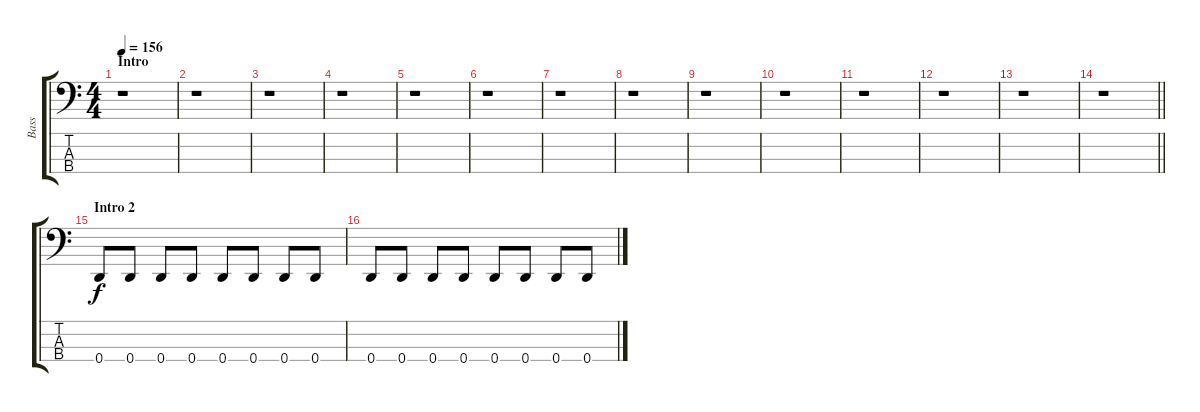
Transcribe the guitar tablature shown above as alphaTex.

\track ("Bass" "Bass") {instrument electricbassfinger}
\staff {score tabs}
\tuning (G2 D2 A1 D1) {hide}
\ts (4 4)
\section ("" "Intro")
\tempo 156
\clef f4
\ks c
r.1{dy f instrument electricbassfinger} |
r.1 |
r.1 |
r.1 |
r.1 |
r.1 |
r.1 |
r.1 |
r.1 |
r.1 |
r.1 |
r.1 |
r.1 |
\barLineRight lightlight
r.1 |
\section ("" "Intro 2")
0.4.8 0.4.8 0.4.8 0.4.8 0.4.8 0.4.8 0.4.8 0.4.8 |
0.4.8 0.4.8 0.4.8 0.4.8 0.4.8 0.4.8 0.4.8 0.4.8
